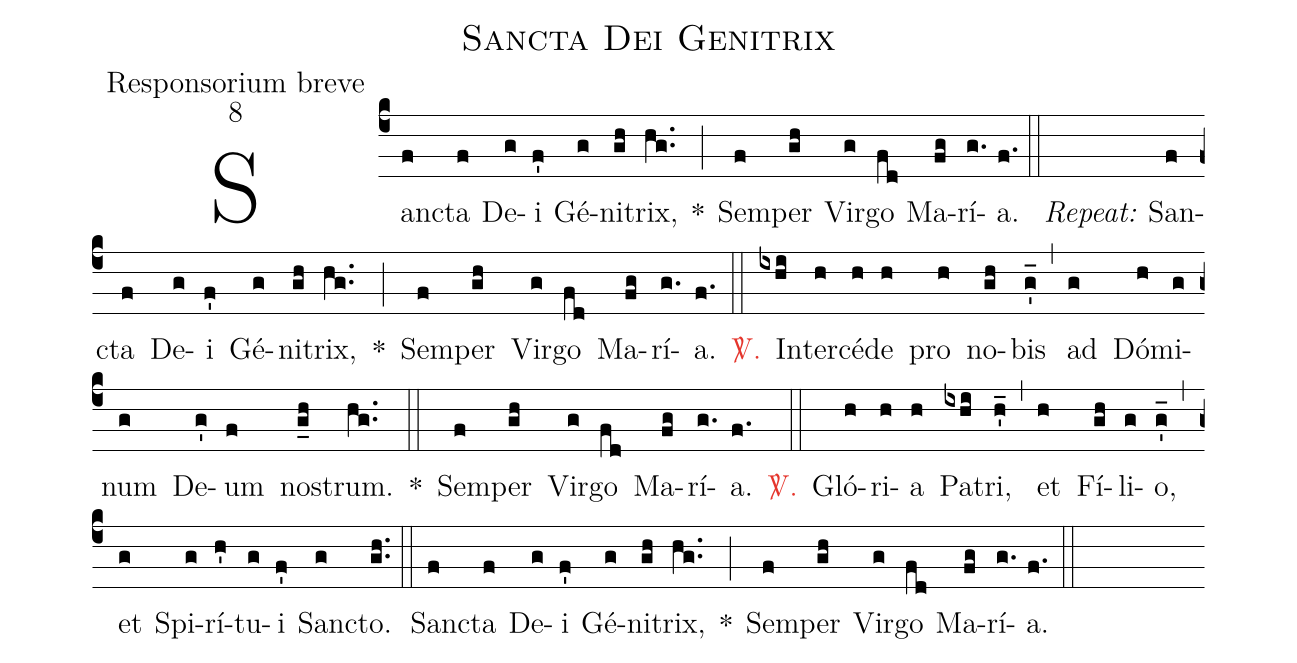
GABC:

name:Sancta Dei Genitrix;
office-part:Responsorium breve;
mode:8;
%%
(c4) San(f)cta(f) De(g)i(f') Gé(g)ni(gh)trix,(hg..) *(;) Sem(f)per(gh) Vir(g)go(fd) Ma(fg)rí(g.)a.(f.) (::) ()<i>Repeat:</i>() San(f)cta(f) De(g)i(f') Gé(g)ni(gh)trix,(hg..) *(;) Sem(f)per(gh) Vir(g)go(fd) Ma(fg)rí(g.)a.(f.) <c><sp>V/</sp>.</c>(::) In(ixhi)ter(h)cé(h)de(h) pro(h) no(gh)bis(g'_) (,) ad(g) Dó(h)mi(g)num(g) De(g')um(f) no(g_h)strum.(hg..) *(::) Sem(f)per(gh) Vir(g)go(fd) Ma(fg)rí(g.)a.(f.) <c><sp>V/</sp>.</c>(::) Gló(h)ri(h)a(h) Pa(ixhi)tri,(h'_) (,) et(h) Fí(gh)li(g)o,(g'_) (,) et(g) Spi(g)rí(h')tu(g)i(f') San(g)cto.(gh..) (::) San(f)cta(f) De(g)i(f') Gé(g)ni(gh)trix,(hg..) *(;) Sem(f)per(gh) Vir(g)go(fd) Ma(fg)rí(g.)a.(f.) (::)
